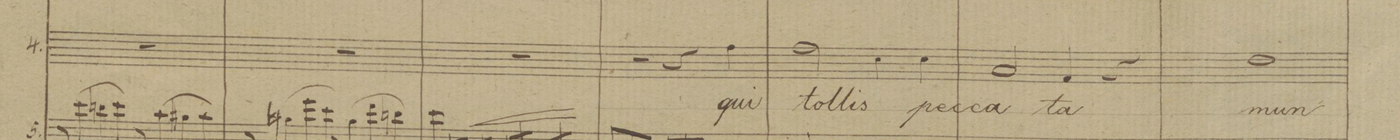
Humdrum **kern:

**kern	**text	**dynam
*I"Baſso	*	*
*clefF4	*	*
*k[b-]	*	*
*met(c|)	*	*
*M2/2	*	*
1r	.	.
=50	=50	=50
1r	.	.
=51	=51	=51
1r	.	.
=52	=52	=52
2r	.	.
4r	.	.
4A\	qui	.
=53	=53	=53
2A\	tol-	.
4E\	-lis	.
4E\	pec-	.
=54	=54	=54
2C/	-ca-	.
4AA/	-ta	.
4r	.	.
=55	=55	=55
1F	mun-	.
=56	=56	=56
*-	*-	*-
